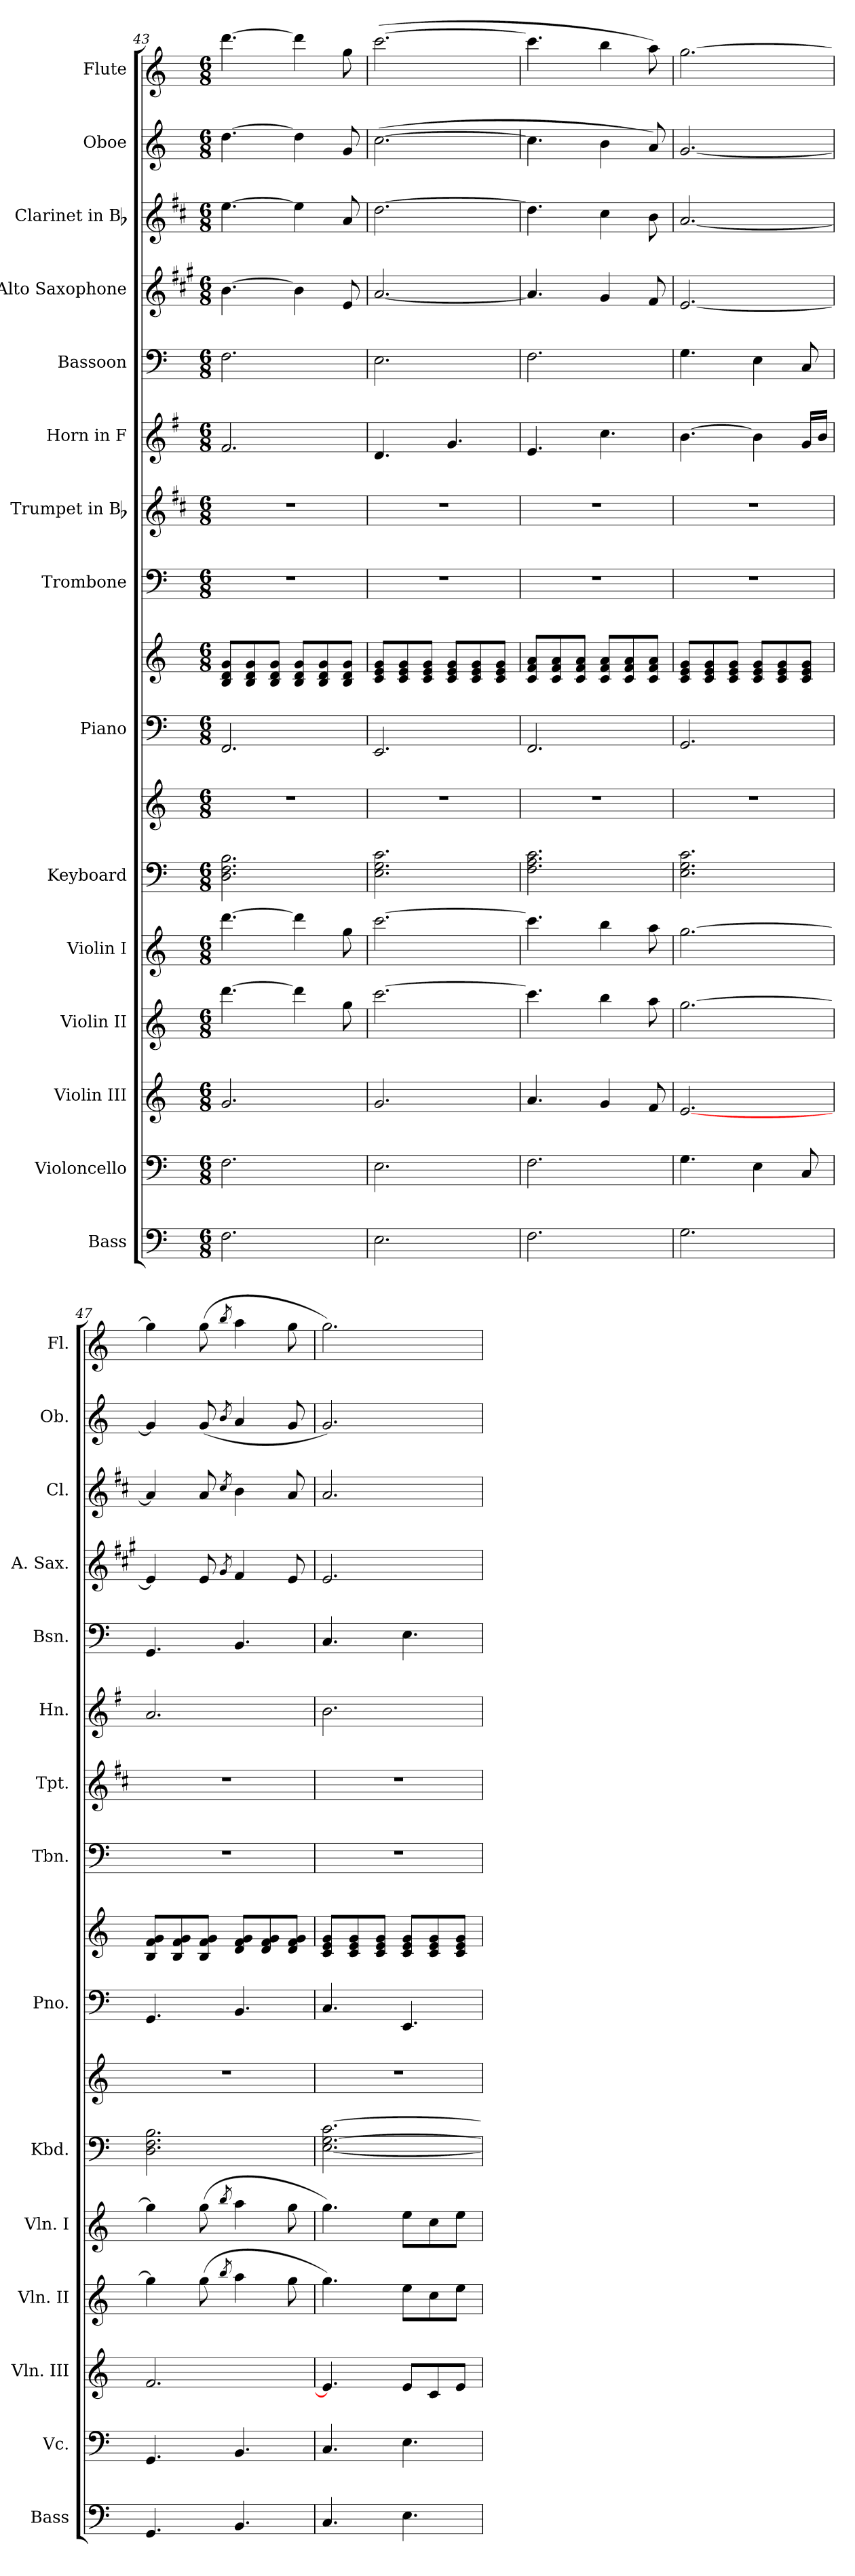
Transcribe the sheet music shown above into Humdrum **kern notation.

**kern	**kern	**kern	**kern	**kern	**kern	**kern	**kern	**kern	**kern	**kern	**kern	**kern	**kern	**kern	**kern	**kern
*part15	*part14	*part13	*part12	*part11	*part10	*part10	*part9	*part9	*part8	*part7	*part6	*part5	*part4	*part3	*part2	*part1
*staff17	*staff16	*staff15	*staff14	*staff13	*staff12	*staff11	*staff10	*staff9	*staff8	*staff7	*staff6	*staff5	*staff4	*staff3	*staff2	*staff1
*I"Bass	*I"Violoncello	*I"Violin III	*I"Violin II	*I"Violin I	*I"Keyboard	*	*I"Piano	*	*I"Trombone	*I"Trumpet in Bb	*I"Horn in F	*I"Bassoon	*I"Alto Saxophone	*I"Clarinet in Bb	*I"Oboe	*I"Flute
*I'Bass	*I'Vc.	*I'Vln. III	*I'Vln. II	*I'Vln. I	*I'Kbd.	*	*I'Pno.	*	*I'Tbn.	*I'Tpt.	*I'Hn.	*I'Bsn.	*I'A. Sax.	*I'Cl.	*I'Ob.	*I'Fl.
*clefF4	*clefF4	*clefG2	*clefG2	*clefG2	*clefF4	*clefG2	*clefF4	*clefG2	*clefF4	*clefG2	*clefG2	*clefF4	*clefG2	*clefG2	*clefG2	*clefG2
*ITrd7c12	*	*	*	*	*	*	*	*	*	*ITrd1c2	*ITrd4c7	*	*ITrd5c9	*ITrd1c2	*	*
*k[]	*k[]	*k[]	*k[]	*k[]	*k[]	*k[]	*k[]	*k[]	*k[]	*k[]	*k[]	*k[]	*k[]	*k[]	*k[]	*k[]
*C:	*C:	*C:	*C:	*C:	*C:	*C:	*C:	*C:	*C:	*C:	*C:	*C:	*C:	*C:	*C:	*C:
*M6/8	*M6/8	*M6/8	*M6/8	*M6/8	*M6/8	*M6/8	*M6/8	*M6/8	*M6/8	*M6/8	*M6/8	*M6/8	*M6/8	*M6/8	*M6/8	*M6/8
=43	=43	=43	=43	=43	=43	=43	=43	=43	=43	=43	=43	=43	=43	=43	=43	=43
!	!	!	!	!	!	!LO:N:vis=1	!	!	!LO:N:vis=1	!LO:N:vis=1	!	!	!	!	!	!
2.FFi\	2.Fi\	2.gi/	[>4.dddi\	[>4.dddi\	2.Di\ 2.Fi 2.Bi	2.r	2.FFi/	8Bi/ 8di/ 8gi/L	2.r	2.r	2.Bi/	2.Fi\	[>4.di\	[>4.ddi\	[>4.ddi\	[>4.dddi\
.	.	.	.	.	.	.	.	8Bi/ 8di/ 8gi/	.	.	.	.	.	.	.	.
.	.	.	.	.	.	.	.	8Bi/ 8di/ 8gi/J	.	.	.	.	.	.	.	.
.	.	.	4dddi\]	4dddi\]	.	.	.	8Bi/ 8di/ 8gi/L	.	.	.	.	4di\]	4ddi\]	4ddi\]	4dddi\]
.	.	.	.	.	.	.	.	8Bi/ 8di/ 8gi/	.	.	.	.	.	.	.	.
.	.	.	8ggi\	8ggi\	.	.	.	8Bi/ 8di/ 8gi/J	.	.	.	.	8Gi/	8gi/	8gi/	8ggi\
!!LO:PB:g=z
=44	=44	=44	=44	=44	=44	=44	=44	=44	=44	=44	=44	=44	=44	=44	=44	=44
!	!	!	!	!	!	!LO:N:vis=1	!	!	!LO:N:vis=1	!LO:N:vis=1	!	!	!	!	!	!
2.EEi\	2.Ei\	2.gi/	[>2.ccci\	[>2.ccci\	2.Ei\ 2.Gi 2.ci	2.r	2.EEi/	8ci/ 8ei/ 8gi/L	2.r	2.r	4.Gi/	2.Ei\	[<2.ci/	[>2.cci\	([>2.cci\	([>2.ccci\
.	.	.	.	.	.	.	.	8ci/ 8ei/ 8gi/	.	.	.	.	.	.	.	.
.	.	.	.	.	.	.	.	8ci/ 8ei/ 8gi/J	.	.	.	.	.	.	.	.
.	.	.	.	.	.	.	.	8ci/ 8ei/ 8gi/L	.	.	4.ci/	.	.	.	.	.
.	.	.	.	.	.	.	.	8ci/ 8ei/ 8gi/	.	.	.	.	.	.	.	.
.	.	.	.	.	.	.	.	8ci/ 8ei/ 8gi/J	.	.	.	.	.	.	.	.
=45	=45	=45	=45	=45	=45	=45	=45	=45	=45	=45	=45	=45	=45	=45	=45	=45
!	!	!	!	!	!	!LO:N:vis=1	!	!	!LO:N:vis=1	!LO:N:vis=1	!	!	!	!	!	!
2.FFi\	2.Fi\	4.ai/	4.ccci\]	4.ccci\]	2.Fi\ 2.Ai 2.ci	2.r	2.FFi/	8ci/ 8fi/ 8ai/L	2.r	2.r	4.Ai/	2.Fi\	4.ci/]	4.cci\]	4.cci\]	4.ccci\]
.	.	.	.	.	.	.	.	8ci/ 8fi/ 8ai/	.	.	.	.	.	.	.	.
.	.	.	.	.	.	.	.	8ci/ 8fi/ 8ai/J	.	.	.	.	.	.	.	.
.	.	4gi/	4bbi\	4bbi\	.	.	.	8ci/ 8fi/ 8ai/L	.	.	4.fi\	.	4Bi/	4bi\	4bi\	4bbi\
.	.	.	.	.	.	.	.	8ci/ 8fi/ 8ai/	.	.	.	.	.	.	.	.
.	.	8fi/	8aai\	8aai\	.	.	.	8ci/ 8fi/ 8ai/J	.	.	.	.	8Ai/	8ai\	8ai/)	8aai\)
=46	=46	=46	=46	=46	=46	=46	=46	=46	=46	=46	=46	=46	=46	=46	=46	=46
!	!	!	!	!	!	!LO:N:vis=1	!	!	!LO:N:vis=1	!LO:N:vis=1	!	!	!	!	!	!
2.GGi\	4.Gi\	[<2.ei/	[>2.ggi\	[>2.ggi\	2.Ei\ 2.Gi 2.ci	2.r	2.GGi/	8ci/ 8ei/ 8gi/L	2.r	2.r	[>4.ei\	4.Gi\	[<2.Gi/	[<2.gi/	[<2.gi/	[>2.ggi\
.	.	.	.	.	.	.	.	8ci/ 8ei/ 8gi/	.	.	.	.	.	.	.	.
.	.	.	.	.	.	.	.	8ci/ 8ei/ 8gi/J	.	.	.	.	.	.	.	.
.	4Ei\	.	.	.	.	.	.	8ci/ 8ei/ 8gi/L	.	.	4ei\]	4Ei\	.	.	.	.
.	.	.	.	.	.	.	.	8ci/ 8ei/ 8gi/	.	.	.	.	.	.	.	.
.	8Ci/	.	.	.	.	.	.	8ci/ 8ei/ 8gi/J	.	.	16ci/LL	8Ci/	.	.	.	.
.	.	.	.	.	.	.	.	.	.	.	16ei/JJ	.	.	.	.	.
=47	=47	=47	=47	=47	=47	=47	=47	=47	=47	=47	=47	=47	=47	=47	=47	=47
!	!	!	!	!	!	!LO:N:vis=1	!	!	!LO:N:vis=1	!LO:N:vis=1	!	!	!	!	!	!
4.GGGi/	4.GGi/	2.fi/	4ggi\]	4ggi\]	2.Di\ 2.Fi 2.Bi	2.r	4.GGi/	8Bi/ 8fi/ 8gi/L	2.r	2.r	2.di/	4.GGi/	4Gi/]	4gi/]	4gi/]	4ggi\]
.	.	.	.	.	.	.	.	8Bi/ 8fi/ 8gi/	.	.	.	.	.	.	.	.
.	.	.	(8ggi\	(8ggi\	.	.	.	8Bi/ 8fi/ 8gi/J	.	.	.	.	8Gi/	8gi/	(8gi/	(8ggi\
.	.	.	8qbbi/	8qbbi/	.	.	.	.	.	.	.	.	8qBi/	8qbi/	8qbi/	8qbbi/
4.BBBi/	4.BBi/	.	4aai\	4aai\	.	.	4.BBi/	8di/ 8fi/ 8gi/L	.	.	.	4.BBi/	4Ai/	4ai\	4ai/	4aai\
.	.	.	.	.	.	.	.	8di/ 8fi/ 8gi/	.	.	.	.	.	.	.	.
.	.	.	8ggi\	8ggi\	.	.	.	8di/ 8fi/ 8gi/J	.	.	.	.	8Gi/	8gi/	8gi/	8ggi\
=48	=48	=48	=48	=48	=48	=48	=48	=48	=48	=48	=48	=48	=48	=48	=48	=48
!	!	!	!	!	!	!LO:N:vis=1	!	!	!LO:N:vis=1	!LO:N:vis=1	!	!	!	!	!	!
4.CCi/	4.Ci/	4.ei/]	4.ggi\)	4.ggi\)	[<2.Ei\ [>2.Gi [>2.ci	2.r	4.Ci/	8ci/ 8ei/ 8gi/L	2.r	2.r	2.ei\	4.Ci/	2.Gi/	2.gi/	2.gi/)	2.ggi\)
.	.	.	.	.	.	.	.	8ci/ 8ei/ 8gi/	.	.	.	.	.	.	.	.
.	.	.	.	.	.	.	.	8ci/ 8ei/ 8gi/J	.	.	.	.	.	.	.	.
4.EEi\	4.Ei\	8ei/L	8eei\L	8eei\L	.	.	4.EEi/	8ci/ 8ei/ 8gi/L	.	.	.	4.Ei\	.	.	.	.
.	.	8ci/	8cci\	8cci\	.	.	.	8ci/ 8ei/ 8gi/	.	.	.	.	.	.	.	.
.	.	8ei/J	8eei\J	8eei\J	.	.	.	8ci/ 8ei/ 8gi/J	.	.	.	.	.	.	.	.
=	=	=	=	=	=	=	=	=	=	=	=	=	=	=	=	=
*-	*-	*-	*-	*-	*-	*-	*-	*-	*-	*-	*-	*-	*-	*-	*-	*-
